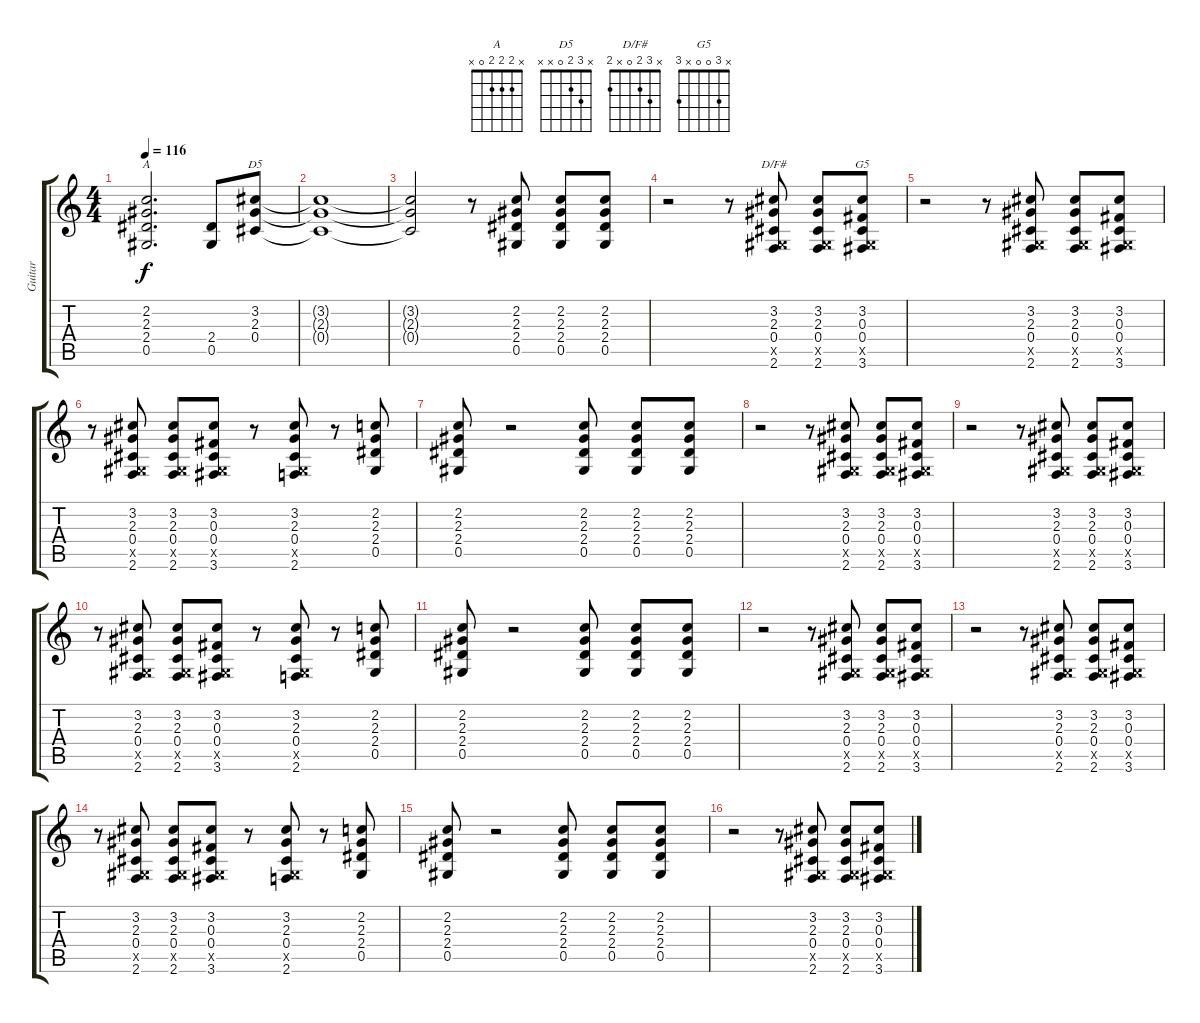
\track ("Guitar" "Guitar") {instrument distortionguitar}
\staff {score tabs}
\tuning (Eb4 Bb3 Gb3 Db3 Ab2 Eb2) {hide}
\chord ("A" x 2 2 2 0 x)
\chord ("D5" x 3 2 0 x x)
\chord ("D/F#" x 3 2 0 x 2)
\chord ("G5" x 3 0 0 x 3)
\ts (4 4)
\tempo 116
\clef g2
\ks c
(2.2 2.3 2.4 0.5).2{d ch "A" dy f} (2.4 0.5).8 (3.2 2.3 0.4).8{ch "D5"} |
(3.2{t} 2.3{t} 0.4{t}).1 |
(3.2{t} 2.3{t} 0.4{t}).2 r.8 (2.2 2.3 2.4 0.5).8 (2.2 2.3 2.4 0.5).8 (2.2 2.3 2.4 0.5).8 |
r.2 r.8 (3.2 2.3 0.4 0.5{x} 2.6).8{ch "D/F#"} (3.2 2.3 0.4 0.5{x} 2.6).8 (3.2 0.3 0.4 0.5{x} 3.6).8{ch "G5"} |
r.2 r.8 (3.2 2.3 0.4 0.5{x} 2.6).8 (3.2 2.3 0.4 0.5{x} 2.6).8 (3.2 0.3 0.4 0.5{x} 3.6).8 |
r.8 (3.2 2.3 0.4 0.5{x} 2.6).8 (3.2 2.3 0.4 0.5{x} 2.6).8 (3.2 0.3 0.4 0.5{x} 3.6).8 r.8 (3.2 2.3 0.4 0.5{x} 2.6).8 r.8 (2.2 2.3 2.4 0.5).8 |
(2.2 2.3 2.4 0.5).8 r.2 (2.2 2.3 2.4 0.5).8 (2.2 2.3 2.4 0.5).8 (2.2 2.3 2.4 0.5).8 |
r.2 r.8 (3.2 2.3 0.4 0.5{x} 2.6).8 (3.2 2.3 0.4 0.5{x} 2.6).8 (3.2 0.3 0.4 0.5{x} 3.6).8 |
r.2 r.8 (3.2 2.3 0.4 0.5{x} 2.6).8 (3.2 2.3 0.4 0.5{x} 2.6).8 (3.2 0.3 0.4 0.5{x} 3.6).8 |
r.8 (3.2 2.3 0.4 0.5{x} 2.6).8 (3.2 2.3 0.4 0.5{x} 2.6).8 (3.2 0.3 0.4 0.5{x} 3.6).8 r.8 (3.2 2.3 0.4 0.5{x} 2.6).8 r.8 (2.2 2.3 2.4 0.5).8 |
(2.2 2.3 2.4 0.5).8 r.2 (2.2 2.3 2.4 0.5).8 (2.2 2.3 2.4 0.5).8 (2.2 2.3 2.4 0.5).8 |
r.2 r.8 (3.2 2.3 0.4 0.5{x} 2.6).8 (3.2 2.3 0.4 0.5{x} 2.6).8 (3.2 0.3 0.4 0.5{x} 3.6).8 |
r.2 r.8 (3.2 2.3 0.4 0.5{x} 2.6).8 (3.2 2.3 0.4 0.5{x} 2.6).8 (3.2 0.3 0.4 0.5{x} 3.6).8 |
r.8 (3.2 2.3 0.4 0.5{x} 2.6).8 (3.2 2.3 0.4 0.5{x} 2.6).8 (3.2 0.3 0.4 0.5{x} 3.6).8 r.8 (3.2 2.3 0.4 0.5{x} 2.6).8 r.8 (2.2 2.3 2.4 0.5).8 |
(2.2 2.3 2.4 0.5).8 r.2 (2.2 2.3 2.4 0.5).8 (2.2 2.3 2.4 0.5).8 (2.2 2.3 2.4 0.5).8 |
r.2 r.8 (3.2 2.3 0.4 0.5{x} 2.6).8 (3.2 2.3 0.4 0.5{x} 2.6).8 (3.2 0.3 0.4 0.5{x} 3.6).8
